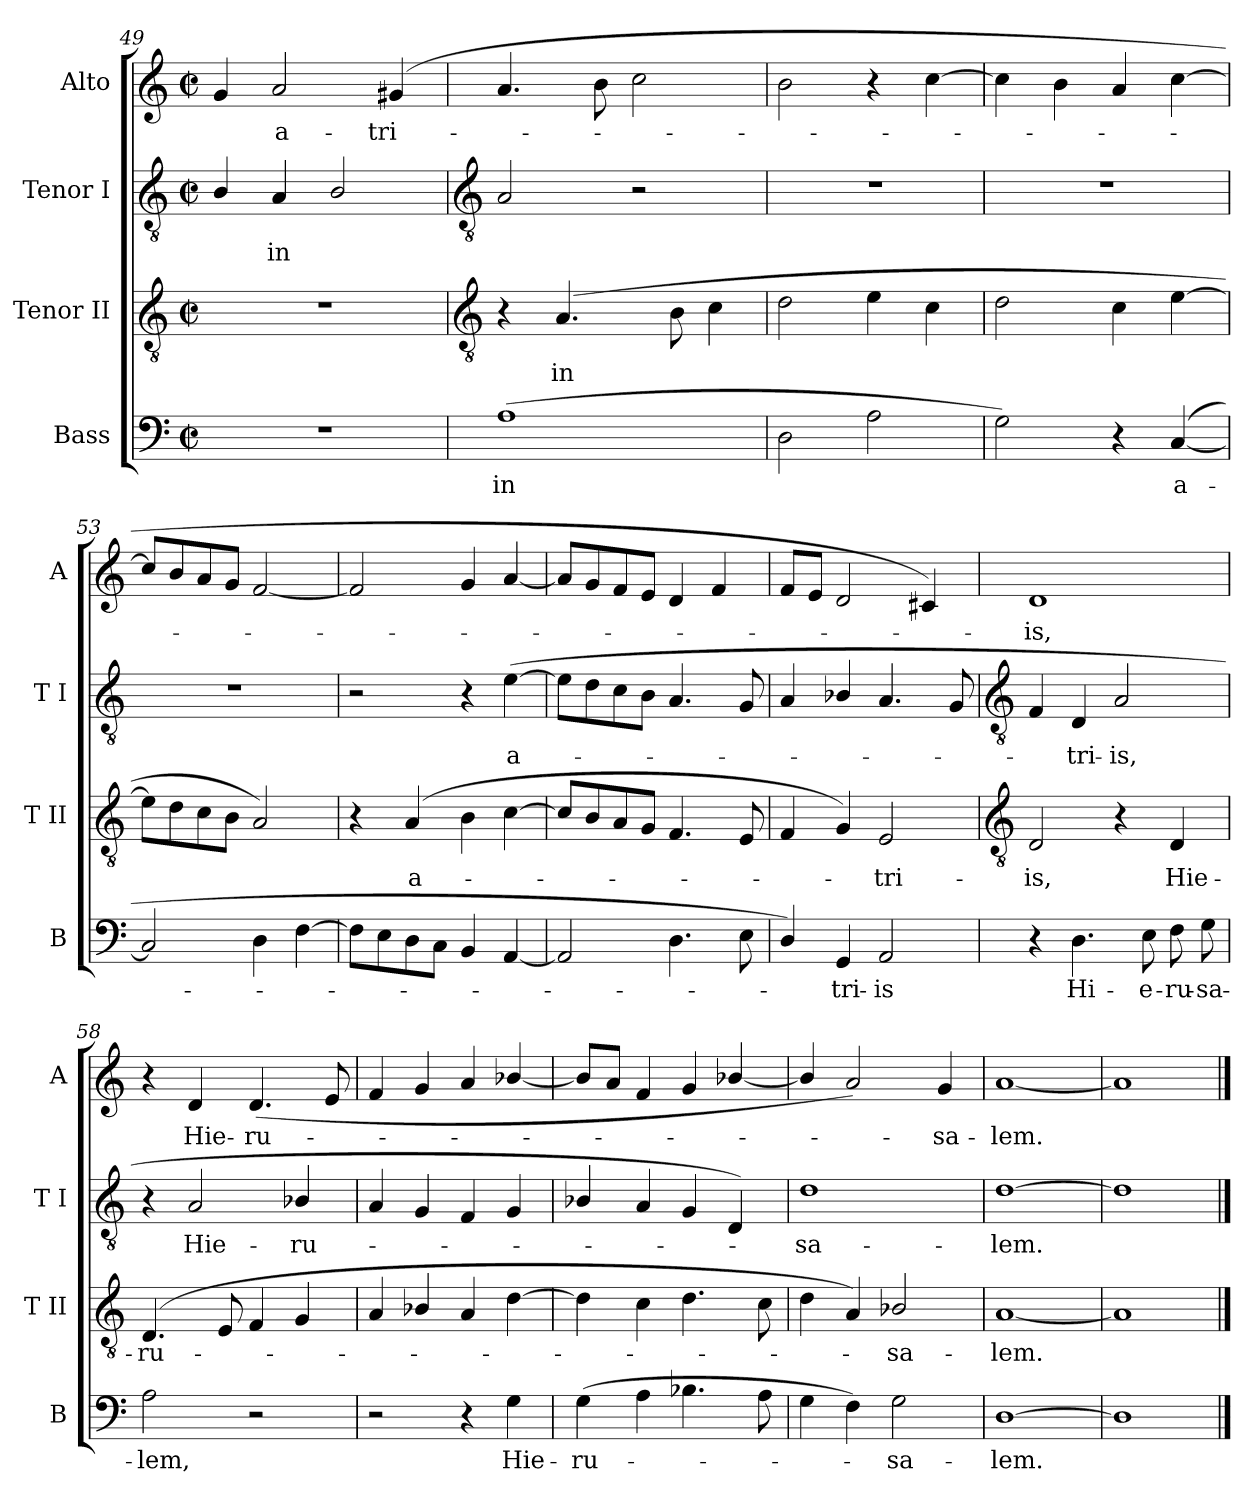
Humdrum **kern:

**kern	**text	**kern	**text	**kern	**text	**kern	**text
*part4	*part4	*part3	*part3	*part2	*part2	*part1	*part1
*staff4	*staff4	*staff3	*staff3	*staff2	*staff2	*staff1	*staff1
*I"Bass	*	*I"Tenor II	*	*I"Tenor I	*	*I"Alto	*
*I'B	*	*I'T II	*	*I'T I	*	*I'A	*
*clefF4	*	*clefGv2	*	*clefGv2	*	*clefG2	*
*k[]	*	*k[]	*	*k[]	*	*k[]	*
*C:	*	*C:	*	*C:	*	*C:	*
*M2/2	*	*M2/2	*	*M2/2	*	*M2/2	*
*met(c|)	*	*met(c|)	*	*met(c|)	*	*met(c|)	*
=49	=49	=49	=49	=49	=49	=49	=49
1r	.	1r	.	4B/	.	4g	.
!	!	!	!	!	!LO:LY:b	!	!LO:LY:b
.	.	.	.	4A	in	2a	a-
.	.	.	.	2B/	.	.	.
!	!	!	!	!	!	!	!LO:LY:b
.	.	.	.	.	.	(<4g#X	-tri-
!!LO:LB:g=z
=50	=50	=50	=50	=50	=50	=50	=50
*	*	*clefGv2	*	*clefGv2	*	*	*
!	!LO:LY:b	!	!	!	!	!	!
(>1A	in	4r	.	2A	.	4.a	.
!	!	!	!LO:LY:b	!	!	!	!
.	.	(>4.A	in	.	.	.	.
.	.	.	.	.	.	8b	.
.	.	.	.	2r	.	2cc	.
.	.	8B	.	.	.	.	.
.	.	4c	.	.	.	.	.
=51	=51	=51	=51	=51	=51	=51	=51
2D	.	2d	.	1r	.	2b	.
2A	.	4e	.	.	.	4r	.
.	.	4c	.	.	.	[4cc	.
=52	=52	=52	=52	=52	=52	=52	=52
2G)	.	2d	.	1r	.	4cc]	.
.	.	.	.	.	.	4b	.
4r	.	4c	.	.	.	4a	.
!	!LO:LY:b	!	!	!	!	!	!
(<[4C	a-	[4e	.	.	.	[4cc	.
=53	=53	=53	=53	=53	=53	=53	=53
2C]	.	8eL]	.	1r	.	8ccL]	.
.	.	8d	.	.	.	8b	.
.	.	8c	.	.	.	8a	.
.	.	8BJ	.	.	.	8gJ	.
4D	.	2A)	.	.	.	[2f	.
[4F	.	.	.	.	.	.	.
=54	=54	=54	=54	=54	=54	=54	=54
8FL]	.	4r	.	2r	.	2f]	.
8E	.	.	.	.	.	.	.
!	!	!	!LO:LY:b	!	!	!	!
8D	.	(<4A	a-	.	.	.	.
8CJ	.	.	.	.	.	.	.
4BB	.	4B	.	4r	.	4g	.
!	!	!	!	!	!LO:LY:b	!	!
[4AA	.	[4c	.	(<[4e	a-	[4a	.
=55	=55	=55	=55	=55	=55	=55	=55
2AA]	.	8cL]	.	8eL]	.	8aL]	.
.	.	8B	.	8d	.	8g	.
.	.	8A	.	8c	.	8f	.
.	.	8GJ	.	8BJ	.	8eJ	.
4.D	.	4.F	.	4.A	.	4d	.
.	.	.	.	.	.	4f	.
8E	.	8E	.	8G	.	.	.
=56	=56	=56	=56	=56	=56	=56	=56
4D/)	.	4F	.	4A	.	8fL	.
.	.	.	.	.	.	8eJ	.
!	!LO:LY:b	!	!	!	!	!	!
4GG	tri-	4G)	.	4B-X/	.	2d	.
!	!LO:LY:b	!	!LO:LY:b	!	!	!	!
2AA	-is	2E	tri-	4.A	.	.	.
.	.	.	.	.	.	4c#X)	.
.	.	.	.	8G	.	.	.
!!LO:LB:g=z
=57	=57	=57	=57	=57	=57	=57	=57
*	*	*clefGv2	*	*clefGv2	*	*	*
!	!	!	!LO:LY:b	!	!	!	!LO:LY:b
4r	.	2D	-is,	4F	.	1d	is,
!	!LO:LY:b	!	!	!	!LO:LY:b	!	!
4.D	Hi-	.	.	4D	tri-	.	.
!	!	!	!	!	!LO:LY:b	!	!
.	.	4r	.	2A	-is,	.	.
!	!LO:LY:b	!	!	!	!	!	!
8E	-e-	.	.	.	.	.	.
!	!LO:LY:b	!	!LO:LY:b	!	!	!	!
8F	-ru-	4D	Hie-	.	.	.	.
!	!LO:LY:b	!	!	!	!	!	!
8G	-sa-	.	.	.	.	.	.
=58	=58	=58	=58	=58	=58	=58	=58
!	!LO:LY:b	!	!LO:LY:b	!	!	!	!
2A	-lem,	(<4.D	-ru-	4r	.	4r	.
!	!	!	!	!	!LO:LY:b	!	!LO:LY:b
.	.	.	.	2A	Hie-	4d	Hie-
.	.	8E	.	.	.	.	.
!	!	!	!	!	!	!	!LO:LY:b
2r	.	4F	.	.	.	(<4.d	-ru-
!	!	!	!	!	!LO:LY:b	!	!
.	.	4G	.	4B-X/	-ru-	.	.
.	.	.	.	.	.	8e	.
=59	=59	=59	=59	=59	=59	=59	=59
2r	.	4A	.	4A	.	4f	.
.	.	4B-X/	.	4G	.	4g	.
4r	.	4A	.	4F	.	4a	.
!	!LO:LY:b	!	!	!	!	!	!
4G	Hie-	[4d	.	4G	.	[4b-X/	.
=60	=60	=60	=60	=60	=60	=60	=60
!	!LO:LY:b	!	!	!	!	!	!
(>4G	-ru-	4d]	.	4B-X/	.	8b-L]	.
.	.	.	.	.	.	8aJ	.
4A	.	4c	.	4A	.	4f	.
4.B-X	.	4.d	.	4G	.	4g	.
.	.	.	.	4D)	.	[4b-/	.
8A	.	8c	.	.	.	.	.
=61	=61	=61	=61	=61	=61	=61	=61
!	!	!	!	!	!LO:LY:b	!	!
4G	.	4d	.	1d	sa-	4b-/]	.
4F)	.	4A)	.	.	.	2a)	.
!	!LO:LY:b	!	!LO:LY:b	!	!	!	!
2G	sa-	2B-X/	sa-	.	.	.	.
!	!	!	!	!	!	!	!LO:LY:b
.	.	.	.	.	.	4g	sa-
=62	=62	=62	=62	=62	=62	=62	=62
!	!LO:LY:b	!	!LO:LY:b	!	!LO:LY:b	!	!LO:LY:b
[1D	-lem.	[1A	-lem.	[1d	-lem.	[1a	-lem.
=63	=63	=63	=63	=63	=63	=63	=63
1D]	.	1A]	.	1d]	.	1a]	.
==	==	==	==	==	==	==	==
*-	*-	*-	*-	*-	*-	*-	*-
